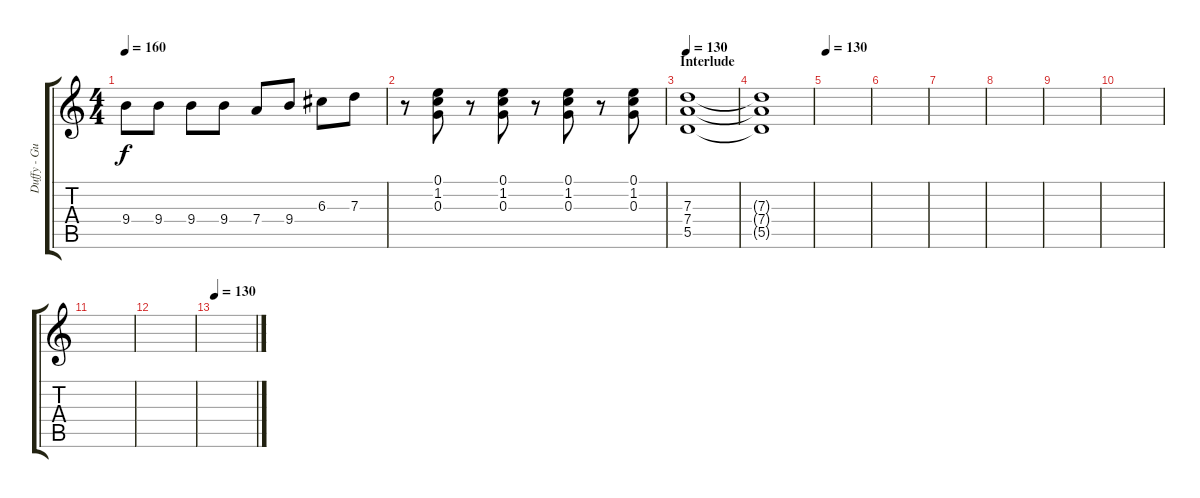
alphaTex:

\track ("Duffy - Guitars" "Duffy - Gu") {instrument distortionguitar}
\staff {score tabs}
\tuning (E4 B3 G3 D3 A2 E2) {hide}
\ts (4 4)
\tempo 160
\clef g2
\ks c
9.4.8{dy f} 9.4.8 9.4.8 9.4.8 7.4.8 9.4.8 6.3.8 7.3.8 |
r.8 (0.1 1.2 0.3).8 r.8 (0.1 1.2 0.3).8 r.8 (0.1 1.2 0.3).8 r.8 (0.1 1.2 0.3).8 |
\section ("" "Interlude")
\tempo 130
(7.3 7.4 5.5).1 |
(7.3{t} 7.4{t} 5.5{t}).1 |
\tempo 130
|
|
|
|
|
|
|
|
\tempo 130
